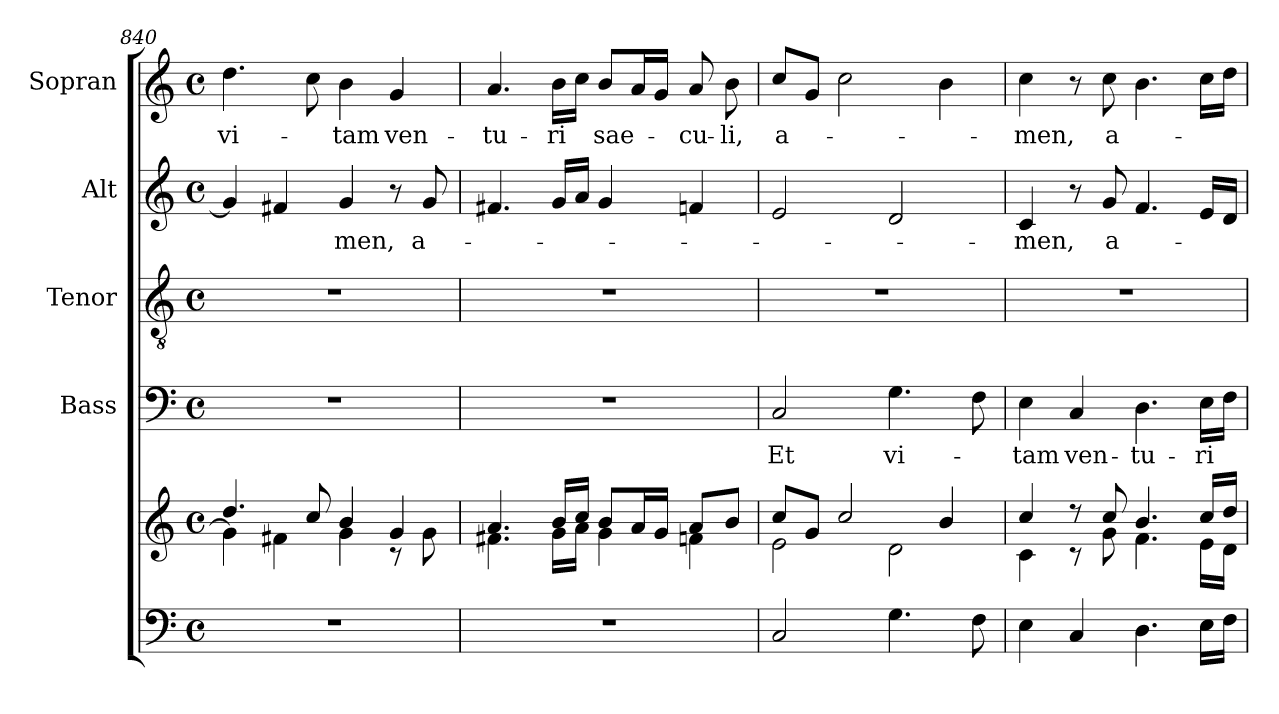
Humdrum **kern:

**kern	**kern	**kern	**text	**kern	**kern	**text	**kern	**text
*part5	*part5	*part4	*part4	*part3	*part2	*part2	*part1	*part1
*staff6	*staff5	*staff4	*staff4	*staff3	*staff2	*staff2	*staff1	*staff1
*	*	*I"Bass	*	*I"Tenor	*I"Alt	*	*I"Sopran	*
*	*	*I'B.	*	*I'T.	*I'A.	*	*I'S.	*
*clefF4	*clefG2	*clefF4	*	*clefGv2	*clefG2	*	*clefG2	*
*k[]	*k[]	*k[]	*	*k[]	*k[]	*	*k[]	*
*C:	*C:	*C:	*	*C:	*C:	*	*C:	*
*M4/4	*M4/4	*M4/4	*	*M4/4	*M4/4	*	*M4/4	*
*met(c)	*met(c)	*met(c)	*	*met(c)	*met(c)	*	*met(c)	*
=840	=840	=840	=840	=840	=840	=840	=840	=840
*	*^	*	*	*	*	*	*	*
!	!	!	!	!	!	!	!	!	!LO:LY:b
1r	4.dd/	4g\]	1r	.	1r	4g/]	.	4.dd\	vi-
.	.	4f#X\	.	.	.	4f#X/	.	.	.
.	8cc/	.	.	.	.	.	.	8cc\	.
!	!	!	!	!	!	!	!LO:LY:b	!	!LO:LY:b
.	4b/	4g\	.	.	.	4g/	-men,	4b\	-tam
!	!	!	!	!	!	!	!	!	!LO:LY:b
.	4g/	8rc	.	.	.	8r	.	4g/	ven-
!	!	!	!	!	!	!	!LO:LY:b	!	!
.	.	8g\	.	.	.	8g/	a-	.	.
=841	=841	=841	=841	=841	=841	=841	=841	=841	=841
!	!	!	!	!	!	!	!	!	!LO:LY:b
1r	4.a/	4.f#X\	1r	.	1r	4.f#X/	.	4.a/	-tu-
!	!	!	!	!	!	!	!	!	!LO:LY:b
.	16b/LL	16g\LL	.	.	.	16g/LL	.	16b\LL	-ri
.	16cc/JJ	16a\JJ	.	.	.	16a/JJ	.	16cc\JJ	.
!	!	!	!	!	!	!	!	!	!LO:LY:b
.	8b/L	4g\	.	.	.	4g/	.	8b/L	sae-
.	16a/L	.	.	.	.	.	.	16a/L	.
.	16g/JJ	.	.	.	.	.	.	16g/JJ	.
!	!	!	!	!	!	!	!	!	!LO:LY:b
.	8a/L	4fn\	.	.	.	4fn/	.	8a/	-cu-
!	!	!	!	!	!	!	!	!	!LO:LY:b
.	8b/J	.	.	.	.	.	.	8b\	-li,
=842	=842	=842	=842	=842	=842	=842	=842	=842	=842
!	!	!	!	!LO:LY:b	!	!	!	!	!LO:LY:b
2C/	8cc/L	2e\	2C/	Et	1r	2e/	.	8cc/L	a-
.	8g/J	.	.	.	.	.	.	8g/J	.
.	2cc/	.	.	.	.	.	.	2cc\	.
!	!	!	!	!LO:LY:b	!	!	!	!	!
4.G\	.	2d\	4.G\	vi-	.	2d/	.	.	.
.	4b/	.	.	.	.	.	.	4b\	.
8F\	.	.	8F\	.	.	.	.	.	.
!!LO:PB:g=z
=843	=843	=843	=843	=843	=843	=843	=843	=843	=843
!	!	!	!	!LO:LY:b	!	!	!LO:LY:b	!	!LO:LY:b
4E\	4cc/	4c\	4E\	-tam	1r	4c/	-men,	4cc\	-men,
!	!	!	!	!LO:LY:b	!	!	!	!	!
4C/	8r	8r	4C/	ven-	.	8r	.	8r	.
!	!	!	!	!	!	!	!LO:LY:b	!	!LO:LY:b
.	8cc/	8g\	.	.	.	8g/	a-	8cc\	a-
!	!	!	!	!LO:LY:b	!	!	!	!	!
4.D\	4.b/	4.f\	4.D\	-tu-	.	4.f/	.	4.b\	.
!	!	!	!	!LO:LY:b	!	!	!	!	!
16E\LL	16cc/LL	16e\LL	16E\LL	-ri	.	16e/LL	.	16cc\LL	.
16F\JJ	16dd/JJ	16d\JJ	16F\JJ	.	.	16d/JJ	.	16dd\JJ	.
*	*v	*v	*	*	*	*	*	*	*
=	=	=	=	=	=	=	=	=
*-	*-	*-	*-	*-	*-	*-	*-	*-
